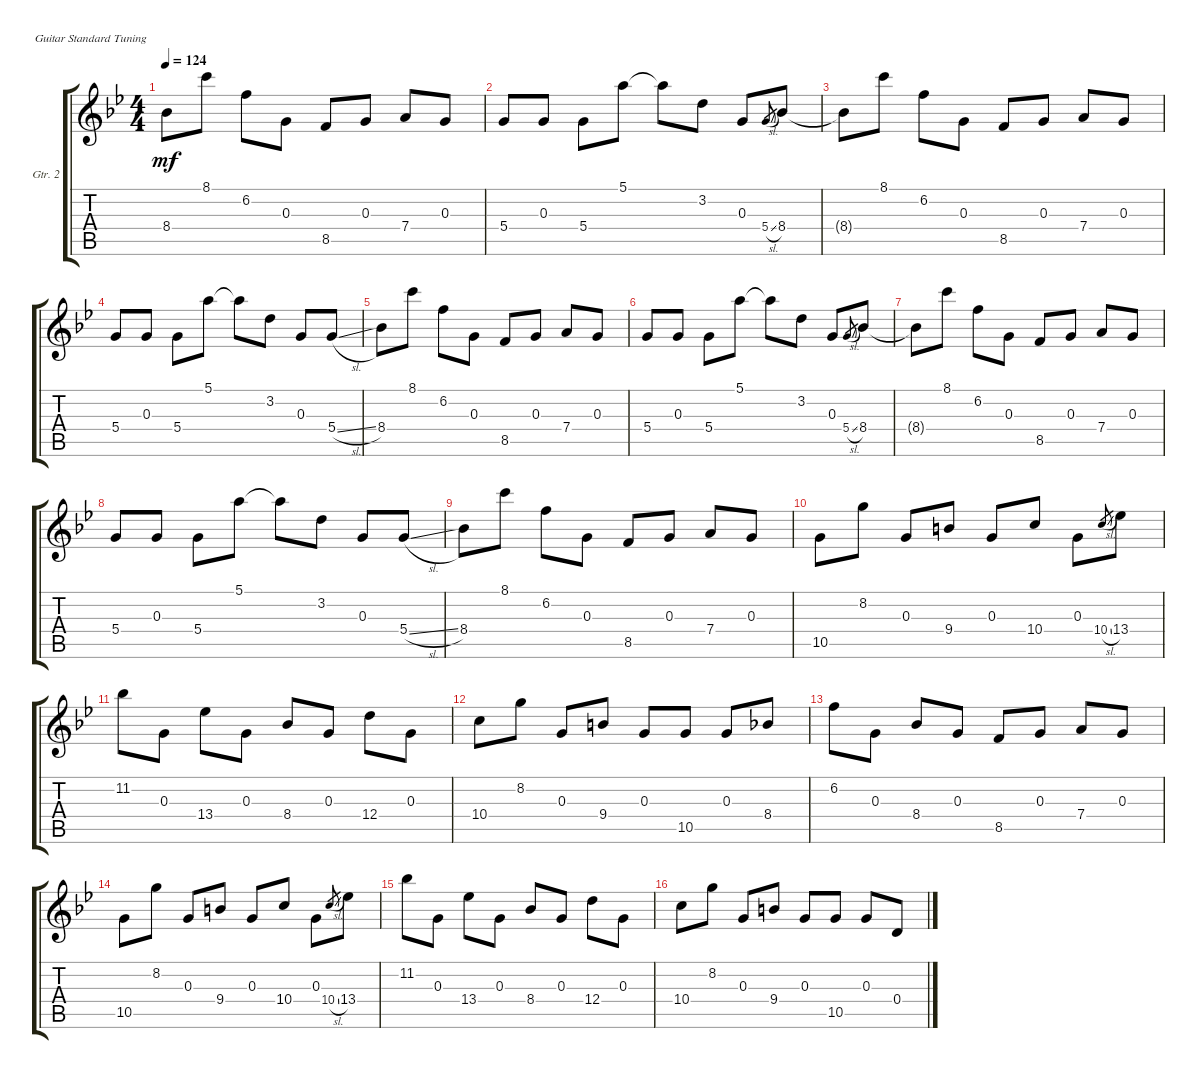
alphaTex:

\defaultSystemsLayout 4
\bracketExtendMode groupsimilarinstruments
\firstSystemTrackNameOrientation horizontal
\otherSystemsTrackNameOrientation horizontal
\track ("Guitar 2" "Gtr. 2") {instrument acousticguitarsteel}
\staff {score tabs}
\tuning (E4 B3 G3 D3 A2 E2)
\ts (4 4)
\tempo 124
\clef g2
\ks gminor
8.4.8{dy mf} 8.1.8 6.2.8 0.3.8 8.5.8 0.3.8 7.4.8 0.3.8 |
5.4.8 0.3.8 5.4.8 5.1.8 5.1{t}.8 3.2.8 0.3.8 5.4{sl}.8{gr} 8.4.8 |
8.4{t}.8 8.1.8 6.2.8 0.3.8 8.5.8 0.3.8 7.4.8 0.3.8 |
5.4.8 0.3.8 5.4.8 5.1.8 5.1{t}.8 3.2.8 0.3.8 5.4{sl}.8 |
8.4.8 8.1.8 6.2.8 0.3.8 8.5.8 0.3.8 7.4.8 0.3.8 |
5.4.8 0.3.8 5.4.8 5.1.8 5.1{t}.8 3.2.8 0.3.8 5.4{sl}.8{gr} 8.4.8 |
8.4{t}.8 8.1.8 6.2.8 0.3.8 8.5.8 0.3.8 7.4.8 0.3.8 |
5.4.8 0.3.8 5.4.8 5.1.8 5.1{t}.8 3.2.8 0.3.8 5.4{sl}.8 |
8.4.8 8.1.8 6.2.8 0.3.8 8.5.8 0.3.8 7.4.8 0.3.8 |
10.5.8 8.2.8 0.3.8 9.4.8 0.3.8 10.4.8 0.3.8 10.4{sl}.8{gr} 13.4.8 |
11.2.8 0.3.8 13.4.8 0.3.8 8.4.8 0.3.8 12.4.8 0.3.8 |
10.4.8 8.2.8 0.3.8 9.4.8 0.3.8 10.5.8 0.3.8 8.4.8 |
6.2.8 0.3.8 8.4.8 0.3.8 8.5.8 0.3.8 7.4.8 0.3.8 |
10.5.8 8.2.8 0.3.8 9.4.8 0.3.8 10.4.8 0.3.8 10.4{sl}.8{gr} 13.4.8 |
11.2.8 0.3.8 13.4.8 0.3.8 8.4.8 0.3.8 12.4.8 0.3.8 |
10.4.8 8.2.8 0.3.8 9.4.8 0.3.8 10.5.8 0.3.8 0.4.8
